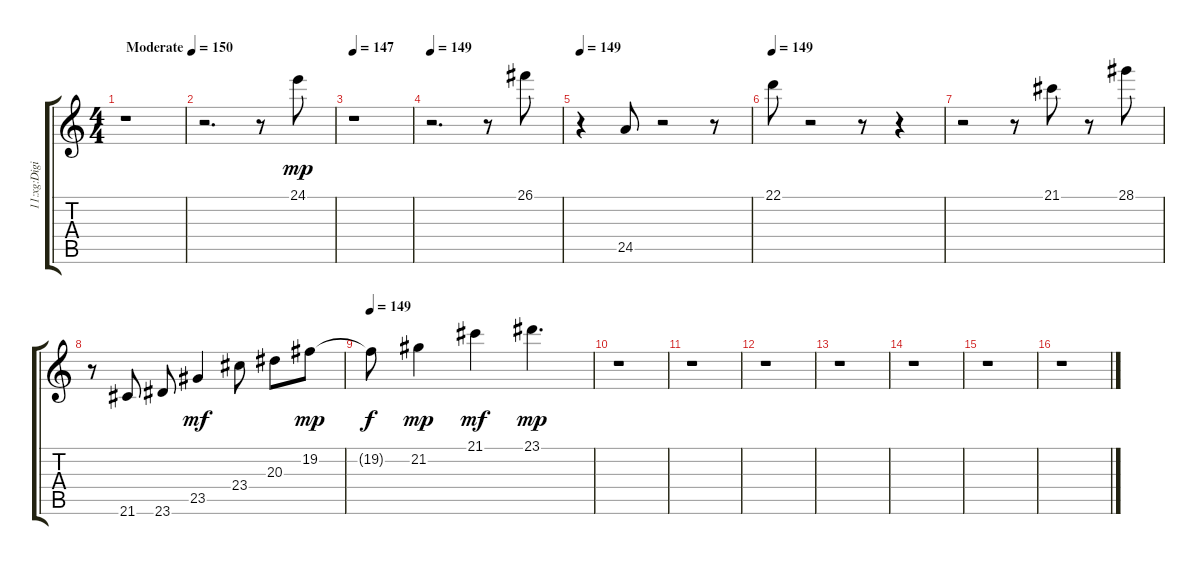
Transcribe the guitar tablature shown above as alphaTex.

\track ("11:xg:DigiBell" "11:xg:Digi") {instrument fx3crystal}
\staff {score tabs}
\tuning (E4 B3 G3 D3 A2 E2) {hide}
\ts (4 4)
\tempo (150 "Moderate")
\clef g2
\ks c
r.1{dy mp instrument fx3crystal} |
r.2{d} r.8 24.1.8 |
\tempo 147
r.1 |
\tempo 149
r.2{d} r.8 26.1.8 |
\tempo 149
r.4 24.5.8 r.2 r.8 |
\tempo 149
22.1.8 r.2 r.8 r.4 |
r.2 r.8 21.1.8 r.8 28.1.8 |
r.8 21.6.8 23.6.8 23.5.4{dy mf} 23.4.8 20.3.8 19.2.8{dy mp} |
\tempo 149
19.2{t}.8{dy f} 21.2.4{dy mp} 21.1.4{dy mf} 23.1.4{d dy mp} |
r.1 |
r.1 |
r.1 |
r.1 |
r.1 |
r.1 |
r.1
